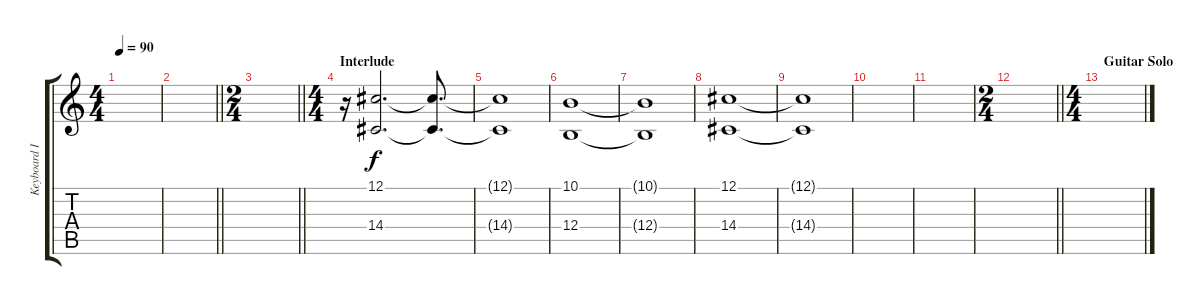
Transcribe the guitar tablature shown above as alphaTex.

\track ("Keyboard I" "Keyboard I") {instrument synthstrings2}
\staff {score tabs}
\tuning (Db4 Ab3 E3 B2 Gb2 B1) {hide}
\ts (4 4)
\tempo 90
\clef g2
\ks c
|
\barLineRight lightlight
|
\ts (2 4)
\barLineRight lightlight
|
\ts (4 4)
\section ("" "Interlude")
r.16 (12.1 14.4).2{d} (12.1{t} 14.4{t}).8{d} |
(12.1{t} 14.4{t}).1 |
(10.1 12.4).1 |
(10.1{t} 12.4{t}).1 |
(12.1 14.4).1 |
(12.1{t} 14.4{t}).1 |
|
|
\ts (2 4)
\barLineRight lightlight
|
\ts (4 4)
\section ("" "Guitar Solo ")
